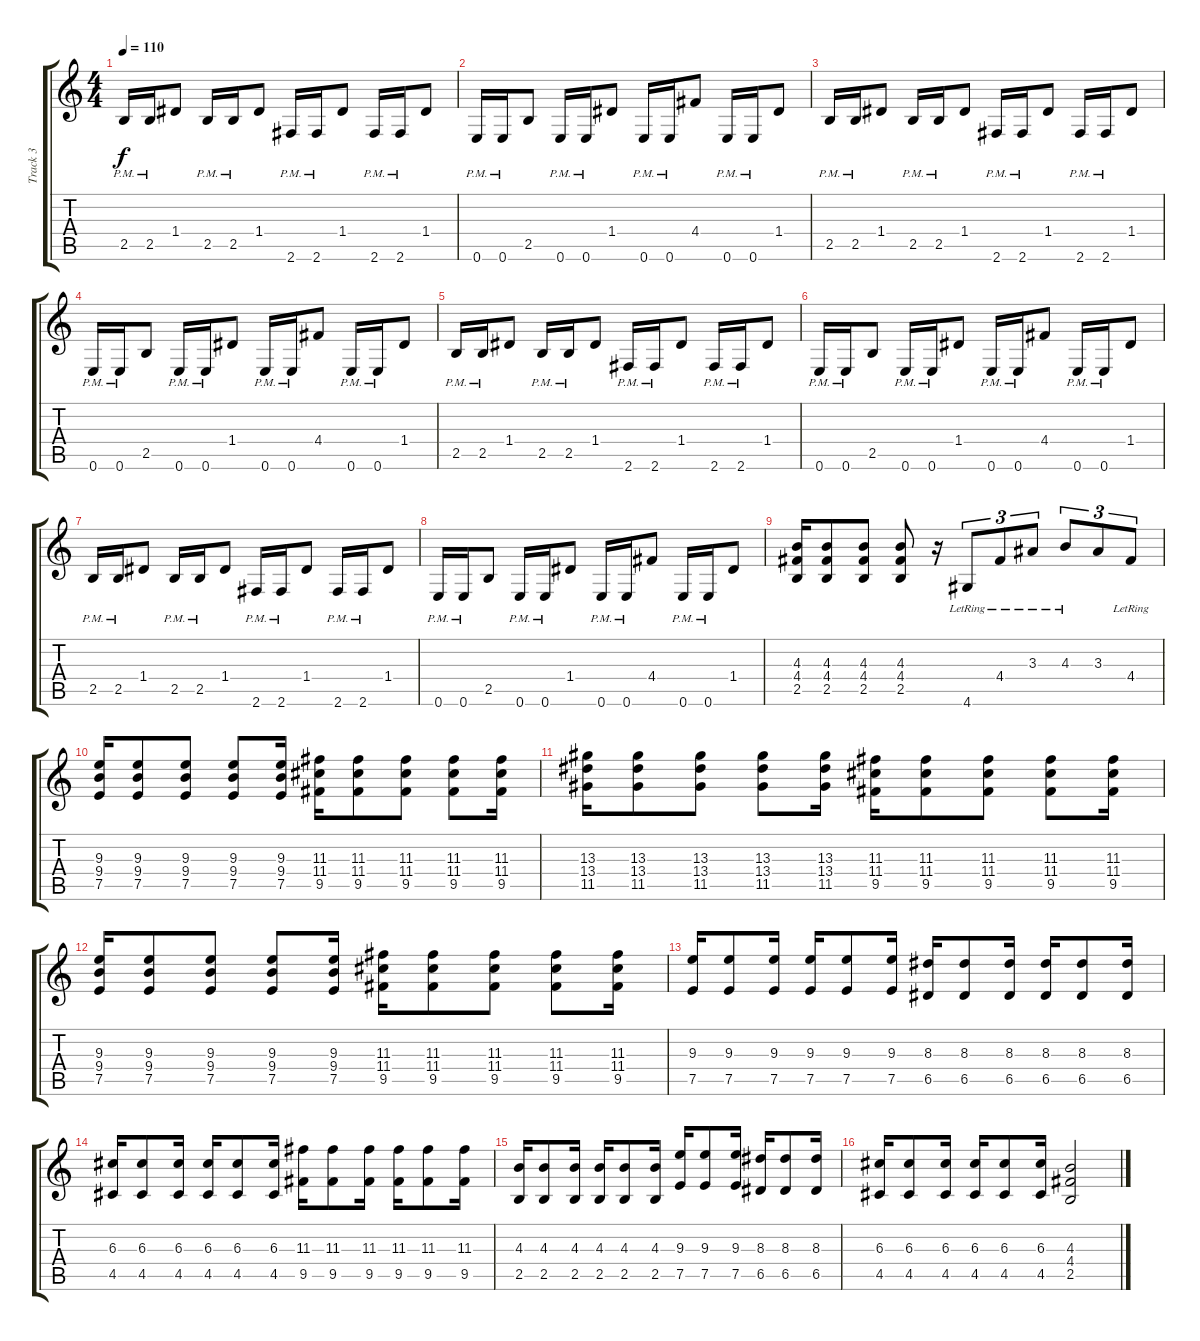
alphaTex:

\track ("Track 3" "Track 3") {instrument distortionguitar}
\staff {score tabs}
\tuning (E4 B3 G3 D3 A2 E2) {hide}
\ts (4 4)
\tempo 110
\clef g2
\ks c
2.5{pm}.16{dy f} 2.5{pm}.16 1.4.8 2.5{pm}.16 2.5{pm}.16 1.4.8 2.6{pm}.16 2.6{pm}.16 1.4.8 2.6{pm}.16 2.6{pm}.16 1.4.8 |
0.6{pm}.16 0.6{pm}.16 2.5.8 0.6{pm}.16 0.6{pm}.16 1.4.8 0.6{pm}.16 0.6{pm}.16 4.4.8 0.6{pm}.16 0.6{pm}.16 1.4.8 |
2.5{pm}.16 2.5{pm}.16 1.4.8 2.5{pm}.16 2.5{pm}.16 1.4.8 2.6{pm}.16 2.6{pm}.16 1.4.8 2.6{pm}.16 2.6{pm}.16 1.4.8 |
0.6{pm}.16 0.6{pm}.16 2.5.8 0.6{pm}.16 0.6{pm}.16 1.4.8 0.6{pm}.16 0.6{pm}.16 4.4.8 0.6{pm}.16 0.6{pm}.16 1.4.8 |
2.5{pm}.16 2.5{pm}.16 1.4.8 2.5{pm}.16 2.5{pm}.16 1.4.8 2.6{pm}.16 2.6{pm}.16 1.4.8 2.6{pm}.16 2.6{pm}.16 1.4.8 |
0.6{pm}.16 0.6{pm}.16 2.5.8 0.6{pm}.16 0.6{pm}.16 1.4.8 0.6{pm}.16 0.6{pm}.16 4.4.8 0.6{pm}.16 0.6{pm}.16 1.4.8 |
2.5{pm}.16 2.5{pm}.16 1.4.8 2.5{pm}.16 2.5{pm}.16 1.4.8 2.6{pm}.16 2.6{pm}.16 1.4.8 2.6{pm}.16 2.6{pm}.16 1.4.8 |
0.6{pm}.16 0.6{pm}.16 2.5.8 0.6{pm}.16 0.6{pm}.16 1.4.8 0.6{pm}.16 0.6{pm}.16 4.4.8 0.6{pm}.16 0.6{pm}.16 1.4.8 |
(4.3 4.4 2.5).16 (4.3 4.4 2.5).8 (4.3 4.4 2.5).8 (4.3 4.4 2.5).8 r.16 4.6{lr}.8{tu (3 2)} 4.4{lr}.8{tu (3 2)} 3.3{lr}.8{tu (3 2)} 4.3{lr}.8{tu (3 2)} 3.3.8{tu (3 2)} 4.4{lr}.8{tu (3 2)} |
(9.3 9.4 7.5).16 (9.3 9.4 7.5).8 (9.3 9.4 7.5).8 (9.3 9.4 7.5).8 (9.3 9.4 7.5).16 (11.3 11.4 9.5).16 (11.3 11.4 9.5).8 (11.3 11.4 9.5).8 (11.3 11.4 9.5).8 (11.3 11.4 9.5).16 |
(13.3 13.4 11.5).16 (13.3 13.4 11.5).8 (13.3 13.4 11.5).8 (13.3 13.4 11.5).8 (13.3 13.4 11.5).16 (11.3 11.4 9.5).16 (11.3 11.4 9.5).8 (11.3 11.4 9.5).8 (11.3 11.4 9.5).8 (11.3 11.4 9.5).16 |
(9.3 9.4 7.5).16 (9.3 9.4 7.5).8 (9.3 9.4 7.5).8 (9.3 9.4 7.5).8 (9.3 9.4 7.5).16 (11.3 11.4 9.5).16 (11.3 11.4 9.5).8 (11.3 11.4 9.5).8 (11.3 11.4 9.5).8 (11.3 11.4 9.5).16 |
(9.3 7.5).16 (9.3 7.5).8 (9.3 7.5).16 (9.3 7.5).16 (9.3 7.5).8 (9.3 7.5).16 (8.3 6.5).16 (8.3 6.5).8 (8.3 6.5).16 (8.3 6.5).16 (8.3 6.5).8 (8.3 6.5).16 |
(6.3 4.5).16 (6.3 4.5).8 (6.3 4.5).16 (6.3 4.5).16 (6.3 4.5).8 (6.3 4.5).16 (11.3 9.5).16 (11.3 9.5).8 (11.3 9.5).16 (11.3 9.5).16 (11.3 9.5).8 (11.3 9.5).16 |
(4.3 2.5).16 (4.3 2.5).8 (4.3 2.5).16 (4.3 2.5).16 (4.3 2.5).8 (4.3 2.5).16 (9.3 7.5).16 (9.3 7.5).8 (9.3 7.5).16 (8.3 6.5).16 (8.3 6.5).8 (8.3 6.5).16 |
(6.3 4.5).16 (6.3 4.5).8 (6.3 4.5).16 (6.3 4.5).16 (6.3 4.5).8 (6.3 4.5).16 (4.3 4.4 2.5).2
